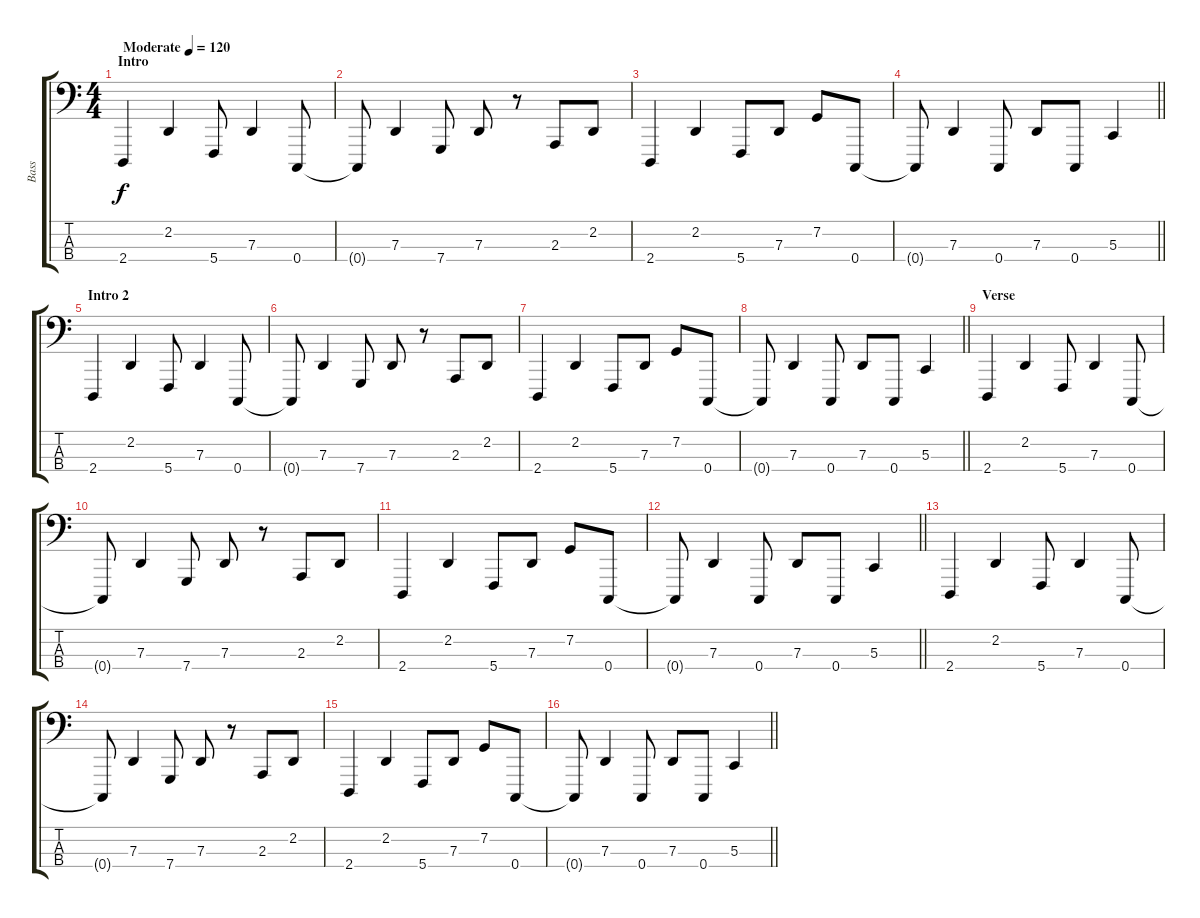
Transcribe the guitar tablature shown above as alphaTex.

\track ("Bass" "Bass") {instrument lead2sawtooth}
\staff {score tabs}
\tuning (F2 C2 G1 C1) {hide}
\ts (4 4)
\section ("" "Intro")
\tempo (120 "Moderate")
\clef f4
\ks c
2.4.4{dy f instrument lead2sawtooth} 2.2.4 5.4.8 7.3.4 0.4.8 |
0.4{t}.8 7.3.4 7.4.8 7.3.8 r.8 2.3.8 2.2.8 |
2.4.4 2.2.4 5.4.8 7.3.8 7.2.8 0.4.8 |
\barLineRight lightlight
0.4{t}.8 7.3.4 0.4.8 7.3.8 0.4.8 5.3.4 |
\section ("" "Intro 2")
2.4.4 2.2.4 5.4.8 7.3.4 0.4.8 |
0.4{t}.8 7.3.4 7.4.8 7.3.8 r.8 2.3.8 2.2.8 |
2.4.4 2.2.4 5.4.8 7.3.8 7.2.8 0.4.8 |
\barLineRight lightlight
0.4{t}.8 7.3.4 0.4.8 7.3.8 0.4.8 5.3.4 |
\section ("" "Verse")
2.4.4 2.2.4 5.4.8 7.3.4 0.4.8 |
0.4{t}.8 7.3.4 7.4.8 7.3.8 r.8 2.3.8 2.2.8 |
2.4.4 2.2.4 5.4.8 7.3.8 7.2.8 0.4.8 |
\barLineRight lightlight
0.4{t}.8 7.3.4 0.4.8 7.3.8 0.4.8 5.3.4 |
2.4.4 2.2.4 5.4.8 7.3.4 0.4.8 |
0.4{t}.8 7.3.4 7.4.8 7.3.8 r.8 2.3.8 2.2.8 |
2.4.4 2.2.4 5.4.8 7.3.8 7.2.8 0.4.8 |
\barLineRight lightlight
0.4{t}.8 7.3.4 0.4.8 7.3.8 0.4.8 5.3.4
